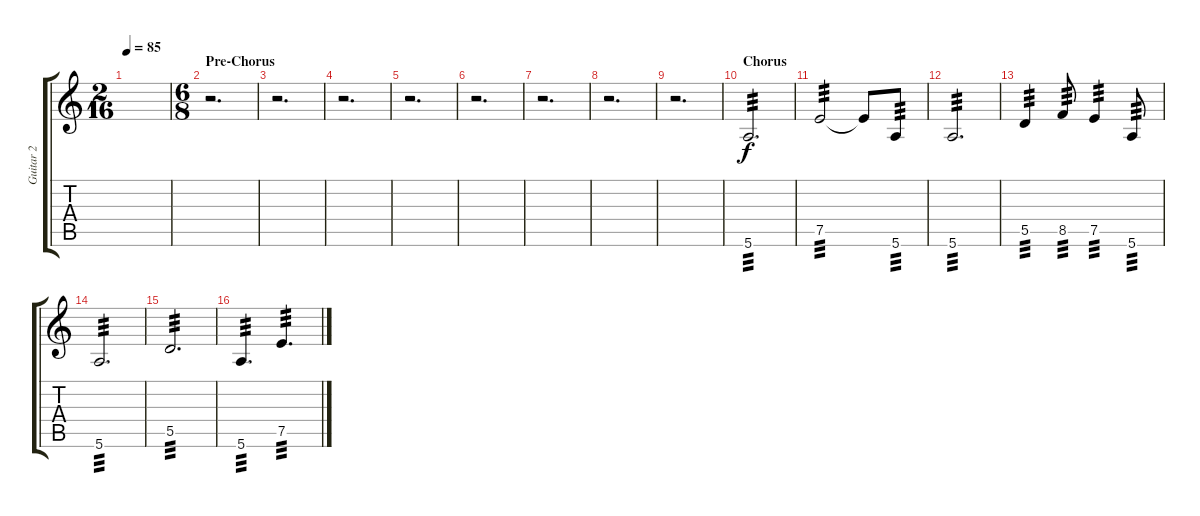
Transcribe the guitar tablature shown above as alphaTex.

\track ("Guitar 2" "Guitar 2") {instrument distortionguitar}
\staff {score tabs}
\tuning (E4 B3 G3 D3 A2 E2) {hide}
\ts (2 16)
\tempo 85
\clef g2
\ks c
|
\ts (6 8)
\section ("" "Pre-Chorus")
r.2{d} |
r.2{d} |
r.2{d} |
r.2{d} |
r.2{d} |
r.2{d} |
r.2{d} |
r.2{d} |
\section ("" "Chorus")
5.6.2{d tp 3} |
7.5.2{tp 3} 7.5{t}.8 5.6.8{tp 3} |
5.6.2{d tp 3} |
5.5.4{tp 3} 8.5.8{tp 3} 7.5.4{tp 3} 5.6.8{tp 3} |
5.6.2{d tp 3} |
5.5.2{d tp 3} |
5.6.4{d tp 3} 7.5.4{d tp 3}
